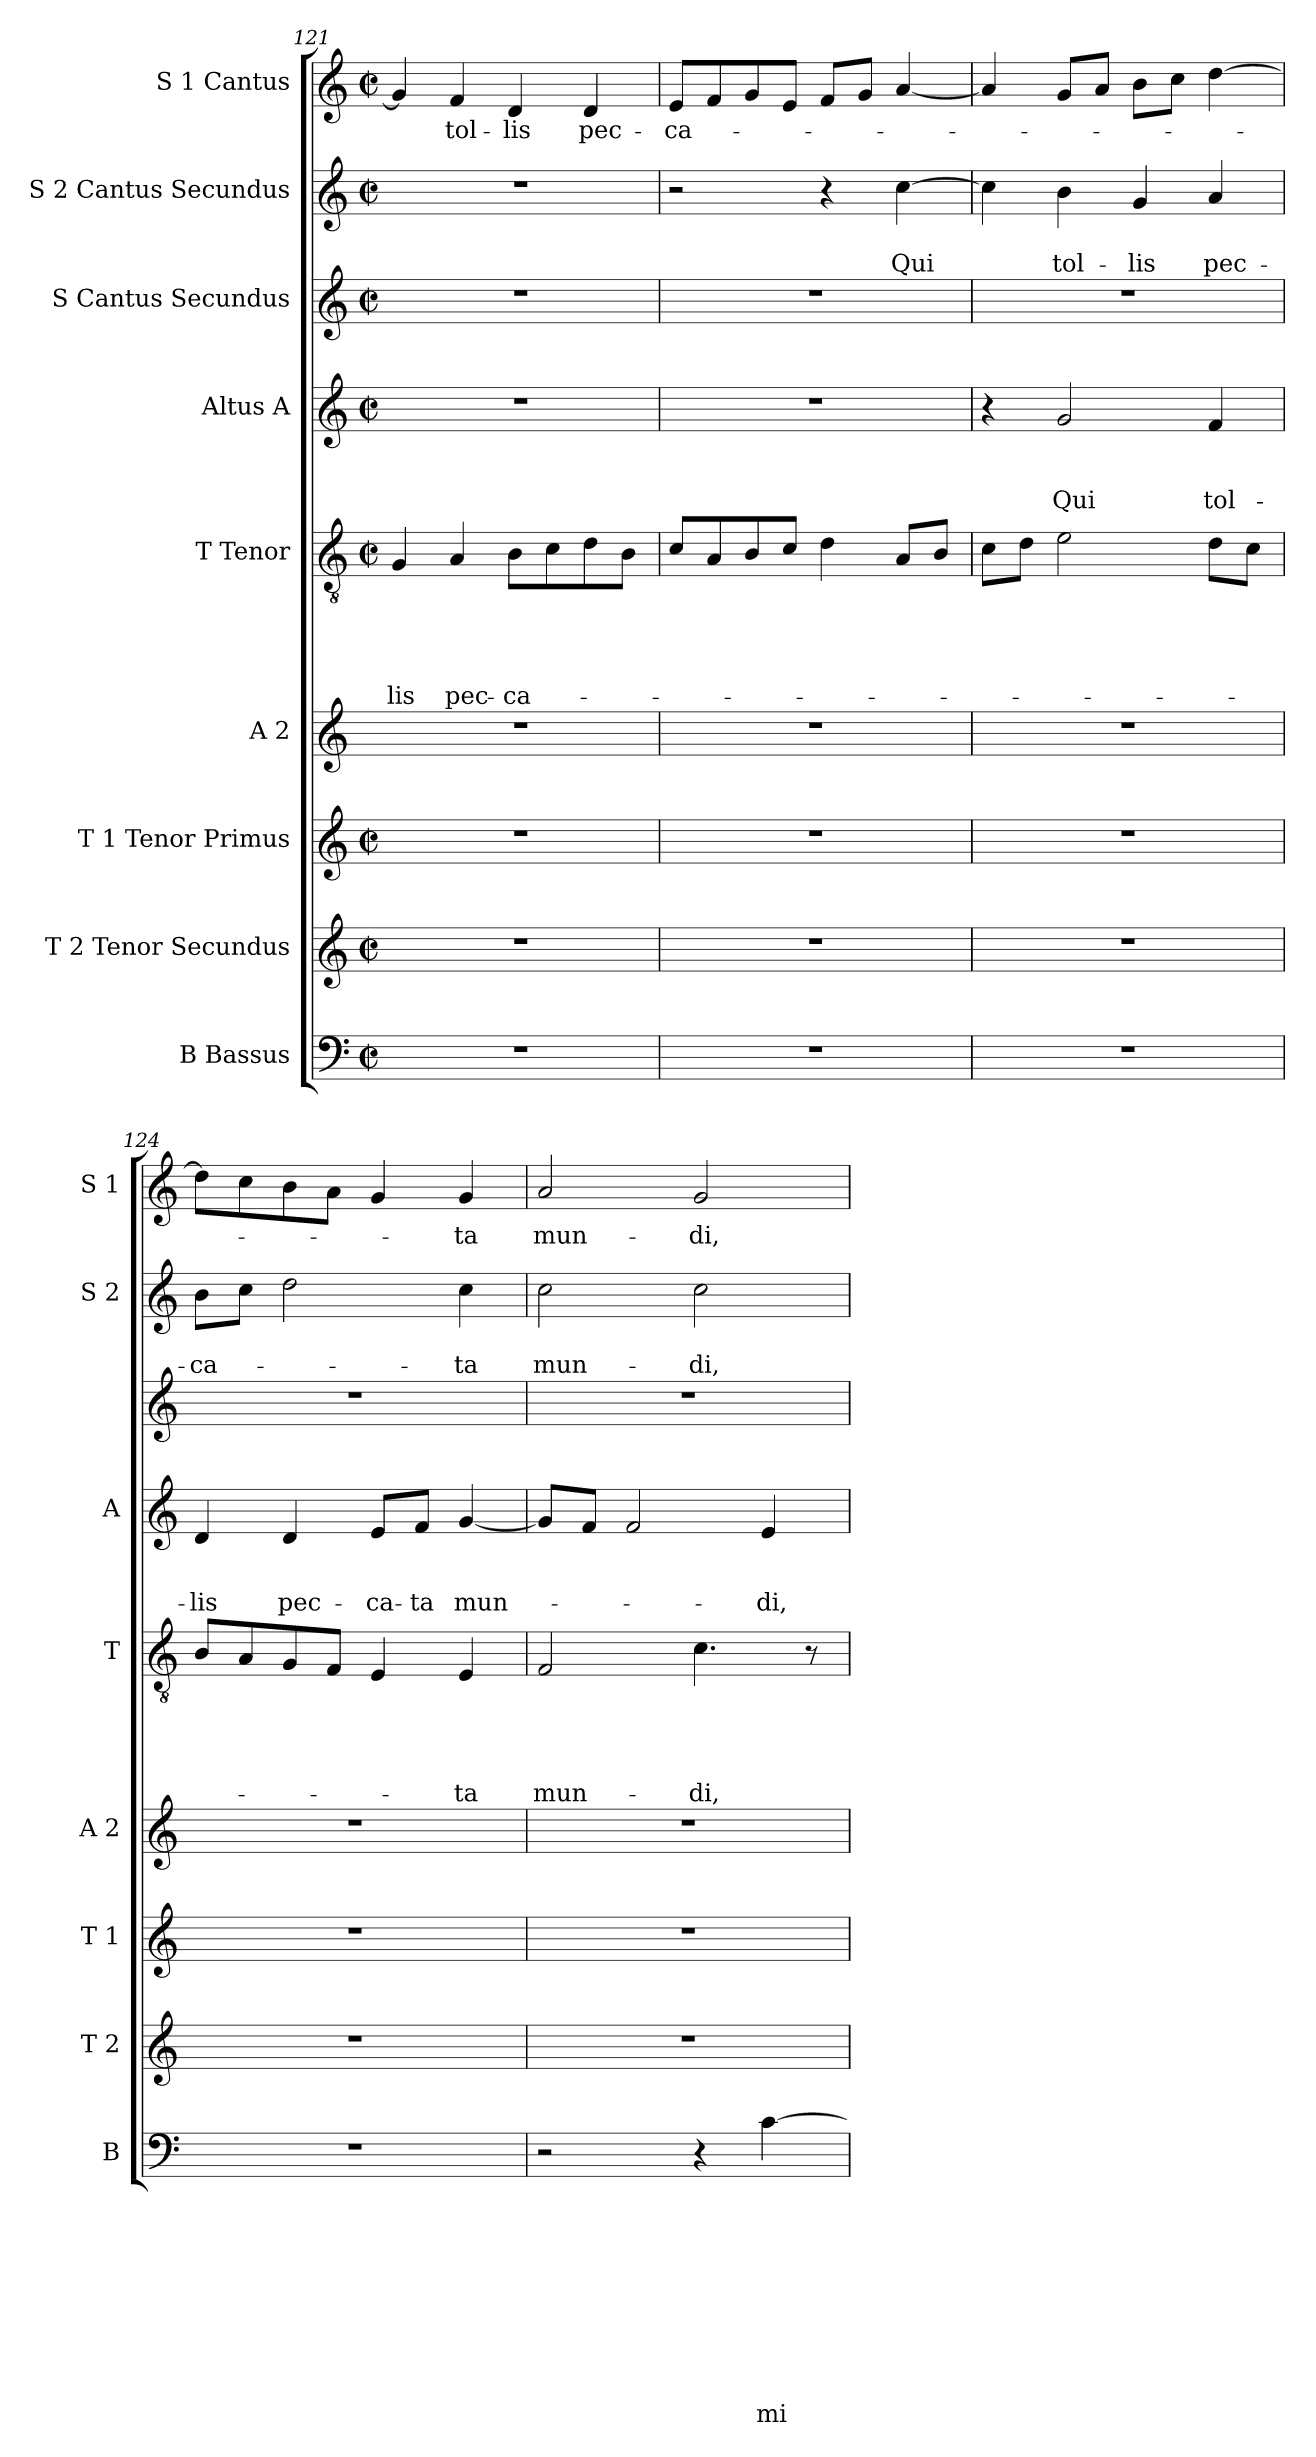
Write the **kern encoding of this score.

**kern	**text	**text	**text	**text	**text	**text	**text	**text	**text	**text	**kern	**kern	**kern	**kern	**text	**text	**text	**text	**text	**kern	**text	**text	**text	**kern	**kern	**text	**text	**kern	**text
*part9	*part9	*part9	*part9	*part9	*part9	*part9	*part9	*part9	*part9	*part9	*part8	*part7	*part6	*part5	*part5	*part5	*part5	*part5	*part5	*part4	*part4	*part4	*part4	*part3	*part2	*part2	*part2	*part1	*part1
*staff9	*staff9	*staff9	*staff9	*staff9	*staff9	*staff9	*staff9	*staff9	*staff9	*staff9	*staff8	*staff7	*staff6	*staff5	*staff5	*staff5	*staff5	*staff5	*staff5	*staff4	*staff4	*staff4	*staff4	*staff3	*staff2	*staff2	*staff2	*staff1	*staff1
*I"B Bassus	*	*	*	*	*	*	*	*	*	*	*I"T 2 Tenor Secundus	*I"T 1 Tenor Primus	*I"A 2	*I"T Tenor	*	*	*	*	*	*I"Altus A	*	*	*	*I"S Cantus Secundus	*I"S 2 Cantus Secundus	*	*	*I"S 1 Cantus	*
*I'B	*	*	*	*	*	*	*	*	*	*	*I'T 2	*I'T 1	*I'A 2	*I'T	*	*	*	*	*	*I'A	*	*	*	*	*I'S 2	*	*	*I'S 1	*
*clefF4	*	*	*	*	*	*	*	*	*	*	*clefG2	*clefG2	*clefG2	*clefGv2	*	*	*	*	*	*clefG2	*	*	*	*clefG2	*clefG2	*	*	*clefG2	*
*k[]	*	*	*	*	*	*	*	*	*	*	*k[]	*k[]	*k[]	*k[]	*	*	*	*	*	*k[]	*	*	*	*k[]	*k[]	*	*	*k[]	*
*C:	*	*	*	*	*	*	*	*	*	*	*C:	*C:	*C:	*C:	*	*	*	*	*	*C:	*	*	*	*C:	*C:	*	*	*C:	*
*M2/2	*	*	*	*	*	*	*	*	*	*	*M2/2	*M2/2	*	*M2/2	*	*	*	*	*	*M2/2	*	*	*	*M2/2	*M2/2	*	*	*M2/2	*
*met(c|)	*	*	*	*	*	*	*	*	*	*	*met(c|)	*met(c|)	*	*met(c|)	*	*	*	*	*	*met(c|)	*	*	*	*met(c|)	*met(c|)	*	*	*met(c|)	*
=121	=121	=121	=121	=121	=121	=121	=121	=121	=121	=121	=121	=121	=121	=121	=121	=121	=121	=121	=121	=121	=121	=121	=121	=121	=121	=121	=121	=121	=121
!	!	!	!	!	!	!	!	!	!	!	!	!	!	!	!	!	!	!	!LO:LY:b	!	!	!	!	!	!	!	!	!	!
1r	.	.	.	.	.	.	.	.	.	.	1r	1r	1r	4G/	.	.	.	.	-lis	1r	.	.	.	1r	1r	.	.	4g/]	.
!	!	!	!	!	!	!	!	!	!	!	!	!	!	!	!	!	!	!	!LO:LY:b	!	!	!	!	!	!	!	!	!	!LO:LY:b
.	.	.	.	.	.	.	.	.	.	.	.	.	.	4A/	.	.	.	.	pec-	.	.	.	.	.	.	.	.	4f/	tol-
!	!	!	!	!	!	!	!	!	!	!	!	!	!	!	!	!	!	!	!LO:LY:b	!	!	!	!	!	!	!	!	!	!LO:LY:b
.	.	.	.	.	.	.	.	.	.	.	.	.	.	8B\L	.	.	.	.	-ca-	.	.	.	.	.	.	.	.	4d/	-lis
.	.	.	.	.	.	.	.	.	.	.	.	.	.	8c\	.	.	.	.	.	.	.	.	.	.	.	.	.	.	.
!	!	!	!	!	!	!	!	!	!	!	!	!	!	!	!	!	!	!	!	!	!	!	!	!	!	!	!	!	!LO:LY:b
.	.	.	.	.	.	.	.	.	.	.	.	.	.	8d\	.	.	.	.	.	.	.	.	.	.	.	.	.	4d/	pec-
.	.	.	.	.	.	.	.	.	.	.	.	.	.	8B\J	.	.	.	.	.	.	.	.	.	.	.	.	.	.	.
=122	=122	=122	=122	=122	=122	=122	=122	=122	=122	=122	=122	=122	=122	=122	=122	=122	=122	=122	=122	=122	=122	=122	=122	=122	=122	=122	=122	=122	=122
!	!	!	!	!	!	!	!	!	!	!	!	!	!	!	!	!	!	!	!	!	!	!	!	!	!	!	!	!	!LO:LY:b
1r	.	.	.	.	.	.	.	.	.	.	1r	1r	1r	8c/L	.	.	.	.	.	1r	.	.	.	1r	2r	.	.	8e/L	-ca-
.	.	.	.	.	.	.	.	.	.	.	.	.	.	8A/	.	.	.	.	.	.	.	.	.	.	.	.	.	8f/	.
.	.	.	.	.	.	.	.	.	.	.	.	.	.	8B/	.	.	.	.	.	.	.	.	.	.	.	.	.	8g/	.
.	.	.	.	.	.	.	.	.	.	.	.	.	.	8c/J	.	.	.	.	.	.	.	.	.	.	.	.	.	8e/J	.
.	.	.	.	.	.	.	.	.	.	.	.	.	.	4d\	.	.	.	.	.	.	.	.	.	.	4r	.	.	8f/L	.
.	.	.	.	.	.	.	.	.	.	.	.	.	.	.	.	.	.	.	.	.	.	.	.	.	.	.	.	8g/J	.
!	!	!	!	!	!	!	!	!	!	!	!	!	!	!	!	!	!	!	!	!	!	!	!	!	!	!	!LO:LY:b	!	!
.	.	.	.	.	.	.	.	.	.	.	.	.	.	8A/L	.	.	.	.	.	.	.	.	.	.	[>4cc\	.	Qui	[<4a/	.
.	.	.	.	.	.	.	.	.	.	.	.	.	.	8B/J	.	.	.	.	.	.	.	.	.	.	.	.	.	.	.
=123	=123	=123	=123	=123	=123	=123	=123	=123	=123	=123	=123	=123	=123	=123	=123	=123	=123	=123	=123	=123	=123	=123	=123	=123	=123	=123	=123	=123	=123
1r	.	.	.	.	.	.	.	.	.	.	1r	1r	1r	8c\L	.	.	.	.	.	4r	.	.	.	1r	4cc\]	.	.	4a/]	.
.	.	.	.	.	.	.	.	.	.	.	.	.	.	8d\J	.	.	.	.	.	.	.	.	.	.	.	.	.	.	.
!	!	!	!	!	!	!	!	!	!	!	!	!	!	!	!	!	!	!	!	!	!	!	!LO:LY:b	!	!	!	!LO:LY:b	!	!
.	.	.	.	.	.	.	.	.	.	.	.	.	.	2e\	.	.	.	.	.	2g/	.	.	Qui	.	4b\	.	tol-	8g/L	.
.	.	.	.	.	.	.	.	.	.	.	.	.	.	.	.	.	.	.	.	.	.	.	.	.	.	.	.	8a/J	.
!	!	!	!	!	!	!	!	!	!	!	!	!	!	!	!	!	!	!	!	!	!	!	!	!	!	!	!LO:LY:b	!	!
.	.	.	.	.	.	.	.	.	.	.	.	.	.	.	.	.	.	.	.	.	.	.	.	.	4g/	.	-lis	8b\L	.
.	.	.	.	.	.	.	.	.	.	.	.	.	.	.	.	.	.	.	.	.	.	.	.	.	.	.	.	8cc\J	.
!	!	!	!	!	!	!	!	!	!	!	!	!	!	!	!	!	!	!	!	!	!	!	!LO:LY:b	!	!	!	!LO:LY:b	!	!
.	.	.	.	.	.	.	.	.	.	.	.	.	.	8d\L	.	.	.	.	.	4f/	.	.	tol-	.	4a/	.	pec-	[>4dd\	.
.	.	.	.	.	.	.	.	.	.	.	.	.	.	8c\J	.	.	.	.	.	.	.	.	.	.	.	.	.	.	.
=124	=124	=124	=124	=124	=124	=124	=124	=124	=124	=124	=124	=124	=124	=124	=124	=124	=124	=124	=124	=124	=124	=124	=124	=124	=124	=124	=124	=124	=124
!	!	!	!	!	!	!	!	!	!	!	!	!	!	!	!	!	!	!	!	!	!	!	!LO:LY:b	!	!	!	!LO:LY:b	!	!
1r	.	.	.	.	.	.	.	.	.	.	1r	1r	1r	8B/L	.	.	.	.	.	4d/	.	.	-lis	1r	8b\L	.	-ca-	8dd\L]	.
.	.	.	.	.	.	.	.	.	.	.	.	.	.	8A/	.	.	.	.	.	.	.	.	.	.	8cc\J	.	.	8cc\	.
!	!	!	!	!	!	!	!	!	!	!	!	!	!	!	!	!	!	!	!	!	!	!	!LO:LY:b	!	!	!	!	!	!
.	.	.	.	.	.	.	.	.	.	.	.	.	.	8G/	.	.	.	.	.	4d/	.	.	pec-	.	2dd\	.	.	8b\	.
.	.	.	.	.	.	.	.	.	.	.	.	.	.	8F/J	.	.	.	.	.	.	.	.	.	.	.	.	.	8a\J	.
!	!	!	!	!	!	!	!	!	!	!	!	!	!	!	!	!	!	!	!	!	!	!	!LO:LY:b	!	!	!	!	!	!
.	.	.	.	.	.	.	.	.	.	.	.	.	.	4E/	.	.	.	.	.	8e/L	.	.	-ca-	.	.	.	.	4g/	.
!	!	!	!	!	!	!	!	!	!	!	!	!	!	!	!	!	!	!	!	!	!	!	!LO:LY:b	!	!	!	!	!	!
.	.	.	.	.	.	.	.	.	.	.	.	.	.	.	.	.	.	.	.	8f/J	.	.	-ta	.	.	.	.	.	.
!	!	!	!	!	!	!	!	!	!	!	!	!	!	!	!	!	!	!	!LO:LY:b	!	!	!	!LO:LY:b	!	!	!	!LO:LY:b	!	!LO:LY:b
.	.	.	.	.	.	.	.	.	.	.	.	.	.	4E/	.	.	.	.	-ta	[<4g/	.	.	mun-	.	4cc\	.	-ta	4g/	-ta
!!LO:LB:g=z
=125	=125	=125	=125	=125	=125	=125	=125	=125	=125	=125	=125	=125	=125	=125	=125	=125	=125	=125	=125	=125	=125	=125	=125	=125	=125	=125	=125	=125	=125
!	!	!	!	!	!	!	!	!	!	!	!	!	!	!	!	!	!	!	!LO:LY:b	!	!	!	!	!	!	!	!LO:LY:b	!	!LO:LY:b
2r	.	.	.	.	.	.	.	.	.	.	1r	1r	1r	2F/	.	.	.	.	mun-	8g/L]	.	.	.	1r	2cc\	.	mun-	2a/	mun-
.	.	.	.	.	.	.	.	.	.	.	.	.	.	.	.	.	.	.	.	8f/J	.	.	.	.	.	.	.	.	.
.	.	.	.	.	.	.	.	.	.	.	.	.	.	.	.	.	.	.	.	2f/	.	.	.	.	.	.	.	.	.
!	!	!	!	!	!	!	!	!	!	!	!	!	!	!	!	!	!	!	!LO:LY:b	!	!	!	!	!	!	!	!LO:LY:b	!	!LO:LY:b
4r	.	.	.	.	.	.	.	.	.	.	.	.	.	4.c\	.	.	.	.	-di,	.	.	.	.	.	2cc\	.	-di,	2g/	-di,
!	!	!	!	!	!	!	!	!	!	!LO:LY:b	!	!	!	!	!	!	!	!	!	!	!	!	!LO:LY:b	!	!	!	!	!	!
[>4c\	.	.	.	.	.	.	.	.	.	mi-	.	.	.	.	.	.	.	.	.	4e/	.	.	-di,	.	.	.	.	.	.
.	.	.	.	.	.	.	.	.	.	.	.	.	.	8r	.	.	.	.	.	.	.	.	.	.	.	.	.	.	.
=	=	=	=	=	=	=	=	=	=	=	=	=	=	=	=	=	=	=	=	=	=	=	=	=	=	=	=	=	=
*-	*-	*-	*-	*-	*-	*-	*-	*-	*-	*-	*-	*-	*-	*-	*-	*-	*-	*-	*-	*-	*-	*-	*-	*-	*-	*-	*-	*-	*-
